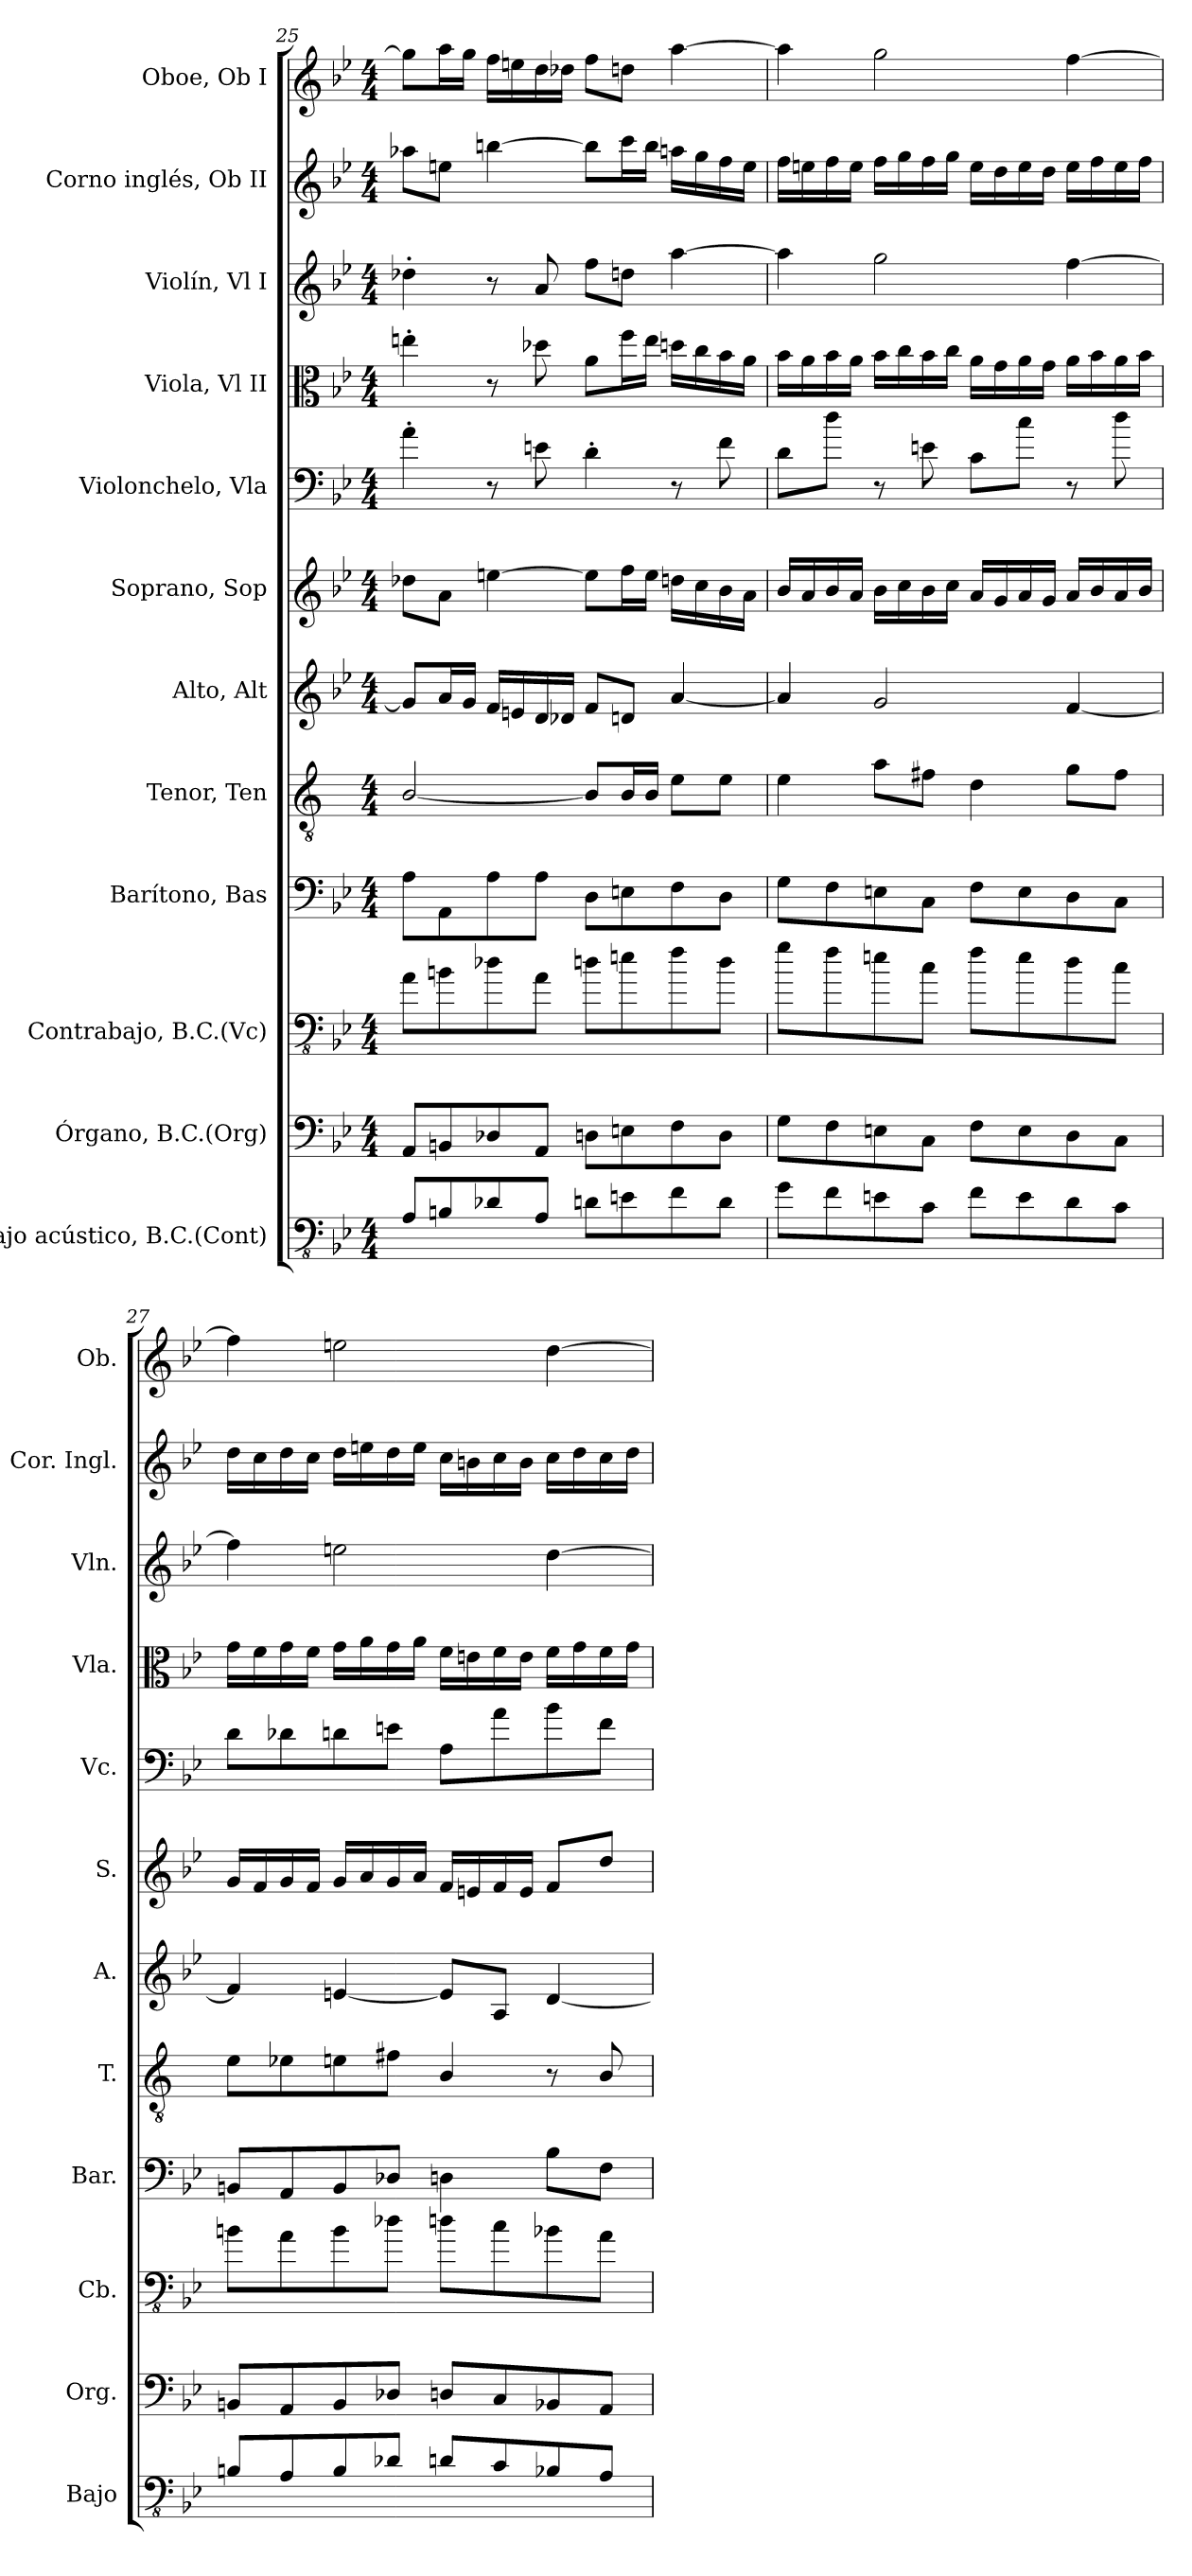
**kern	**kern	**kern	**kern	**kern	**kern	**kern	**kern	**kern	**kern	**kern	**kern
*part12	*part11	*part10	*part9	*part8	*part7	*part6	*part5	*part4	*part3	*part2	*part1
*staff12	*staff11	*staff10	*staff9	*staff8	*staff7	*staff6	*staff5	*staff4	*staff3	*staff2	*staff1
*I"Bajo acústico, B.C.(Cont)	*I"Órgano, B.C.(Org)	*I"Contrabajo, B.C.(Vc)	*I"Barítono, Bas	*I"Tenor, Ten	*I"Alto, Alt	*I"Soprano, Sop	*I"Violonchelo, Vla	*I"Viola, Vl II	*I"Violín, Vl I	*I"Corno inglés, Ob II	*I"Oboe, Ob I
*I'Bajo	*I'Org.	*I'Cb.	*I'Bar.	*I'T.	*I'A.	*I'S.	*I'Vc.	*I'Vla.	*I'Vln.	*I'Cor. Ingl.	*I'Ob.
!!LO:PB:g=z
*clefFv4	*clefF4	*clefFv4	*clefF4	*clefGv2	*clefG2	*clefG2	*clefF4	*clefC3	*clefG2	*clefG2	*clefG2
*ITrd7c12	*	*ITrd7c12	*	*ITrd1c2	*	*	*	*	*	*ITrd4c7	*
*k[b-e-]	*k[b-e-]	*k[b-e-]	*k[b-e-]	*k[b-e-]	*k[b-e-]	*k[b-e-]	*k[b-e-]	*k[b-e-]	*k[b-e-]	*k[b-e-a-]	*k[b-e-]
*M4/4	*M4/4	*M4/4	*M4/4	*M4/4	*M4/4	*M4/4	*M4/4	*M4/4	*M4/4	*M4/4	*M4/4
=25	=25	=25	=25	=25	=25	=25	=25	=25	=25	=25	=25
8AAA/L	8AA/L	8AA\L	8A\L	[2A/	8g/L]	8dd-X\L	4a'\	4een'\	4dd-X'\	8dd-X\L	8gg\L]
8BBBn/	8BBn/	8BBn\	8AA\	.	16a/L	8a\J	.	.	.	8an\J	16aa\L
.	.	.	.	.	16g/JJ	.	.	.	.	.	16gg\JJ
8DD-X/	8D-X/	8D-X\	8A\	.	16f/LL	[4een\	8r	8r	8r	[4een\	16ff\LL
.	.	.	.	.	16en/	.	.	.	.	.	16een\
8AAA/J	8AA/J	8AA\J	8A\J	.	16d/	.	8en\	8dd-X\	8a/	.	16dd\
.	.	.	.	.	16d-X/JJ	.	.	.	.	.	16dd-X\JJ
8DDn\L	8Dn\L	8Dn\L	8D\L	8A/L]	8f/L	8ee\L]	4d'\	8a\L	8ff\L	8ee\L]	8ff\L
8EEn\	8En\	8En\	8En\	16A/L	8dn/J	16ff\L	.	16ff\L	8ddn\J	16ff\L	8ddn\J
.	.	.	.	16A/JJ	.	16ee\JJ	.	16ee\JJ	.	16ee\JJ	.
8FF\	8F\	8F\	8F\	8d\L	[4a/	16ddn\LL	8r	16ddn\LL	[4aa\	16ddn\LL	[4aa\
.	.	.	.	.	.	16cc\	.	16cc\	.	16cc\	.
8DD\J	8D\J	8D\J	8D\J	8d\J	.	16b-\	8f\	16b-\	.	16b-\	.
.	.	.	.	.	.	16a\JJ	.	16a\JJ	.	16a\JJ	.
=26	=26	=26	=26	=26	=26	=26	=26	=26	=26	=26	=26
8GG\L	8G\L	8G\L	8G\L	4d\	4a/]	16b-/LL	8d\L	16b-\LL	4aa\]	16b-\LL	4aa\]
.	.	.	.	.	.	16a/	.	16a\	.	16an\	.
8FF\	8F\	8F\	8F\	.	.	16b-/	8dd\J	16b-\	.	16b-\	.
.	.	.	.	.	.	16a/JJ	.	16a\JJ	.	16a\JJ	.
8EEn\	8En\	8En\	8En\	8g\L	2g/	16b-\LL	8r	16b-\LL	2gg\	16b-\LL	2gg\
.	.	.	.	.	.	16cc\	.	16cc\	.	16cc\	.
8CC\J	8C\J	8C\J	8C\J	8en\J	.	16b-\	8en\	16b-\	.	16b-\	.
.	.	.	.	.	.	16cc\JJ	.	16cc\JJ	.	16cc\JJ	.
8FF\L	8F\L	8F\L	8F\L	4c\	.	16a/LL	8c\L	16a\LL	.	16a\LL	.
.	.	.	.	.	.	16g/	.	16g\	.	16g\	.
8EE\	8E\	8E\	8E\	.	.	16a/	8cc\J	16a\	.	16a\	.
.	.	.	.	.	.	16g/JJ	.	16g\JJ	.	16g\JJ	.
8DD\	8D\	8D\	8D\	8f\L	[4f/	16a/LL	8r	16a\LL	[4ff\	16a\LL	[4ff\
.	.	.	.	.	.	16b-/	.	16b-\	.	16b-\	.
8CC\J	8C\J	8C\J	8C\J	8e\J	.	16a/	8dd\	16a\	.	16a\	.
.	.	.	.	.	.	16b-/JJ	.	16b-\JJ	.	16b-\JJ	.
!!LO:PB:g=z
=27	=27	=27	=27	=27	=27	=27	=27	=27	=27	=27	=27
8BBBn/L	8BBn/L	8BBn\L	8BBn/L	8d\L	4f/]	16g/LL	8d\L	16g\LL	4ff\]	16g\LL	4ff\]
.	.	.	.	.	.	16f/	.	16f\	.	16f\	.
8AAA/	8AA/	8AA\	8AA/	8d-X\	.	16g/	8d-X\	16g\	.	16g\	.
.	.	.	.	.	.	16f/JJ	.	16f\JJ	.	16f\JJ	.
8BBB/	8BB/	8BB\	8BB/	8dn\	[4en/	16g/LL	8dn\	16g\LL	2een\	16g\LL	2een\
.	.	.	.	.	.	16a/	.	16a\	.	16an\	.
8DD-X/J	8D-X/J	8D-X\J	8D-X/J	8en\J	.	16g/	8en\J	16g\	.	16g\	.
.	.	.	.	.	.	16a/JJ	.	16a\JJ	.	16a\JJ	.
8DDn/L	8Dn/L	8Dn\L	4Dn\	4A/	8e/L]	16f/LL	8A\L	16f\LL	.	16f\LL	.
.	.	.	.	.	.	16en/	.	16en\	.	16en\	.
8CC/	8C/	8C\	.	.	8A/J	16f/	8a\	16f\	.	16f\	.
.	.	.	.	.	.	16e/JJ	.	16e\JJ	.	16e\JJ	.
8BBB-X/	8BB-X/	8BB-X\	8B-\L	8r	[4d/	8f/L	8b-\	16f\LL	[4dd\	16f\LL	[4dd\
.	.	.	.	.	.	.	.	16g\	.	16g\	.
8AAA/J	8AA/J	8AA\J	8F\J	8A/	.	8dd/J	8f\J	16f\	.	16f\	.
.	.	.	.	.	.	.	.	16g\JJ	.	16g\JJ	.
=	=	=	=	=	=	=	=	=	=	=	=
*-	*-	*-	*-	*-	*-	*-	*-	*-	*-	*-	*-
